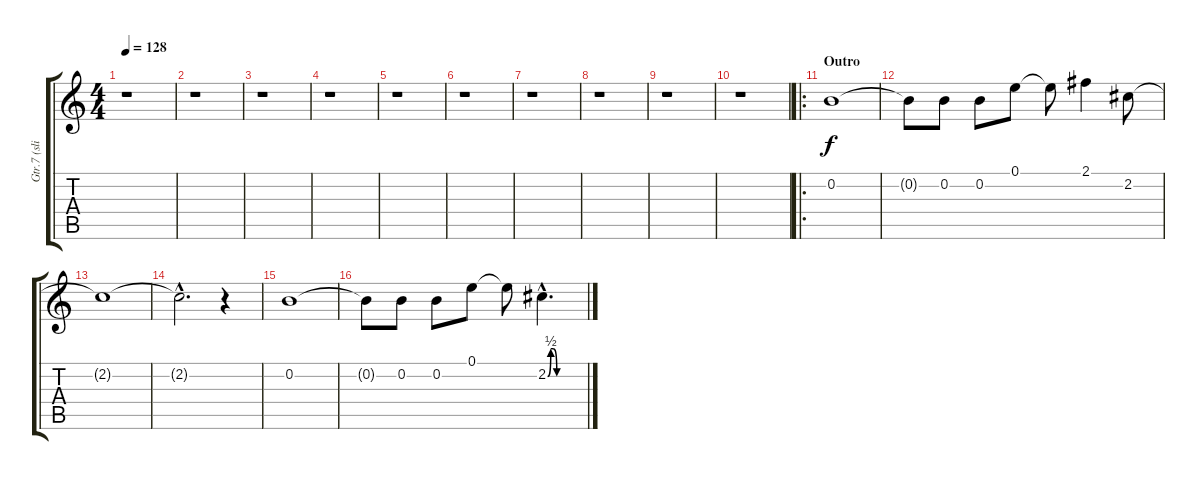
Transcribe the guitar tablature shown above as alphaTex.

\track ("Gtr.7 (slight dist.)" "Gtr.7 (sli") {instrument overdrivenguitar}
\staff {score tabs}
\tuning (E4 B3 G3 D3 A2 E2) {hide}
\ts (4 4)
\tempo 128
\clef g2
\ks c
r.1{dy f} |
r.1 |
r.1 |
r.1 |
r.1 |
r.1 |
r.1 |
r.1 |
r.1 |
r.1 |
\ro
\section ("" "Outro")
0.2.1 |
0.2{t}.8 0.2.8 0.2.8 0.1.8 0.1{t}.8 2.1.4 2.2.8 |
2.2{t}.1 |
2.2{hac t}.2{d} r.4 |
0.2.1 |
0.2{t}.8 0.2.8 0.2.8 0.1.8 0.1{t}.8 2.2{be (custom 0 0 5 2 9 2 15 0 60 0) hac}.4{d}
